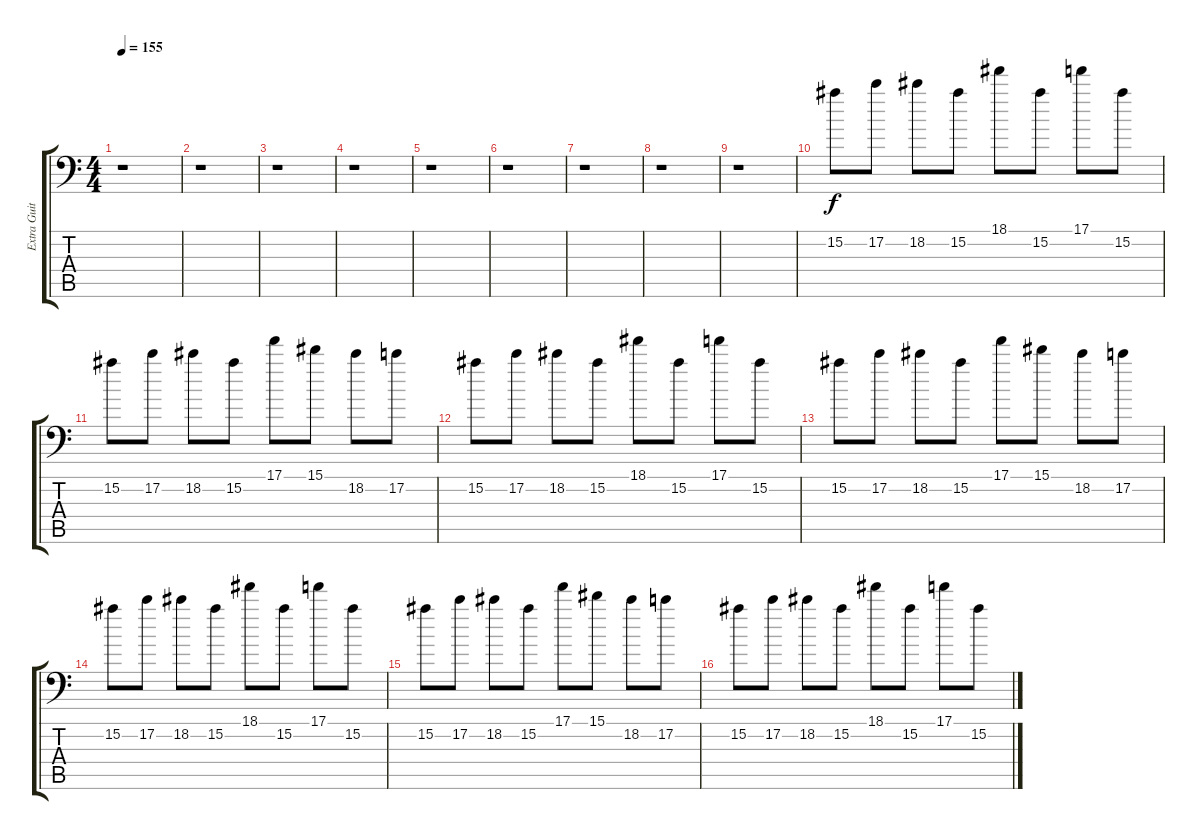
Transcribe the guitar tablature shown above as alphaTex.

\track ("Extra Guitar" "Extra Guit") {instrument overdrivenguitar}
\staff {score tabs}
\tuning (C4 G3 Eb3 Bb2 F2 Bb1) {hide}
\ts (4 4)
\tempo 155
\clef f4
\ks c
r.1{dy f} |
r.1 |
r.1 |
r.1 |
r.1 |
r.1 |
r.1 |
r.1 |
r.1 |
15.2.8 17.2.8 18.2.8 15.2.8 18.1.8 15.2.8 17.1.8 15.2.8 |
15.2.8 17.2.8 18.2.8 15.2.8 17.1.8 15.1.8 18.2.8 17.2.8 |
15.2.8 17.2.8 18.2.8 15.2.8 18.1.8 15.2.8 17.1.8 15.2.8 |
15.2.8 17.2.8 18.2.8 15.2.8 17.1.8 15.1.8 18.2.8 17.2.8 |
15.2.8 17.2.8 18.2.8 15.2.8 18.1.8 15.2.8 17.1.8 15.2.8 |
15.2.8 17.2.8 18.2.8 15.2.8 17.1.8 15.1.8 18.2.8 17.2.8 |
15.2.8 17.2.8 18.2.8 15.2.8 18.1.8 15.2.8 17.1.8 15.2.8
